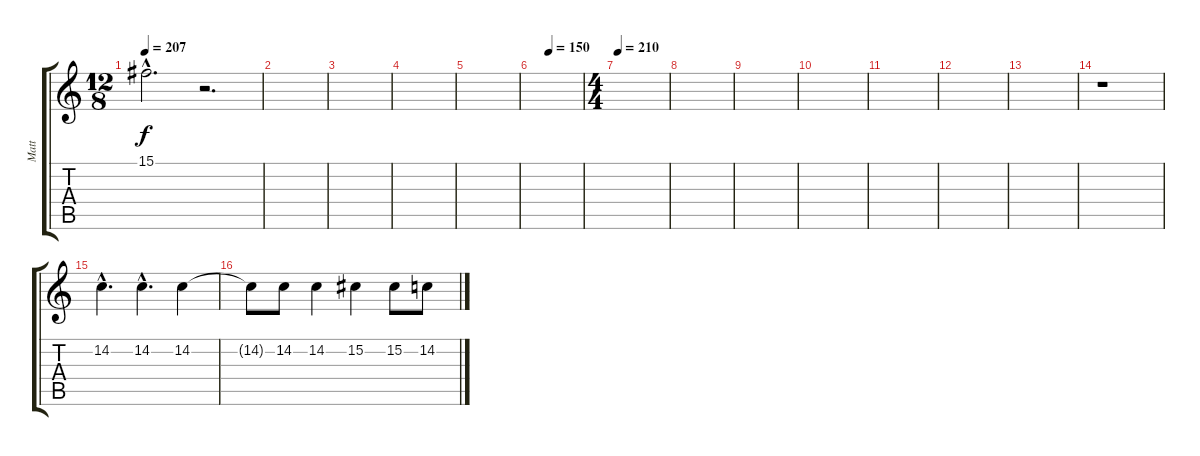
\track ("Matt" "Matt") {instrument lead1square}
\staff {score tabs}
\tuning (Eb4 Bb3 Gb3 Db3 Ab2 Eb2) {hide}
\ts (12 8)
\tempo 207
\clef g2
\ks c
15.1{hac t}.2{d dy f} r.2{d} |
|
|
|
|
\tempo (150 0.3333333333333333)
|
\ts (4 4)
\tempo 210
|
|
|
|
|
|
|
r.1 |
14.2{hac}.4{d} 14.2{hac}.4{d} 14.2.4 |
14.2{t}.8 14.2.8 14.2.4 15.2.4 15.2.8 14.2.8
